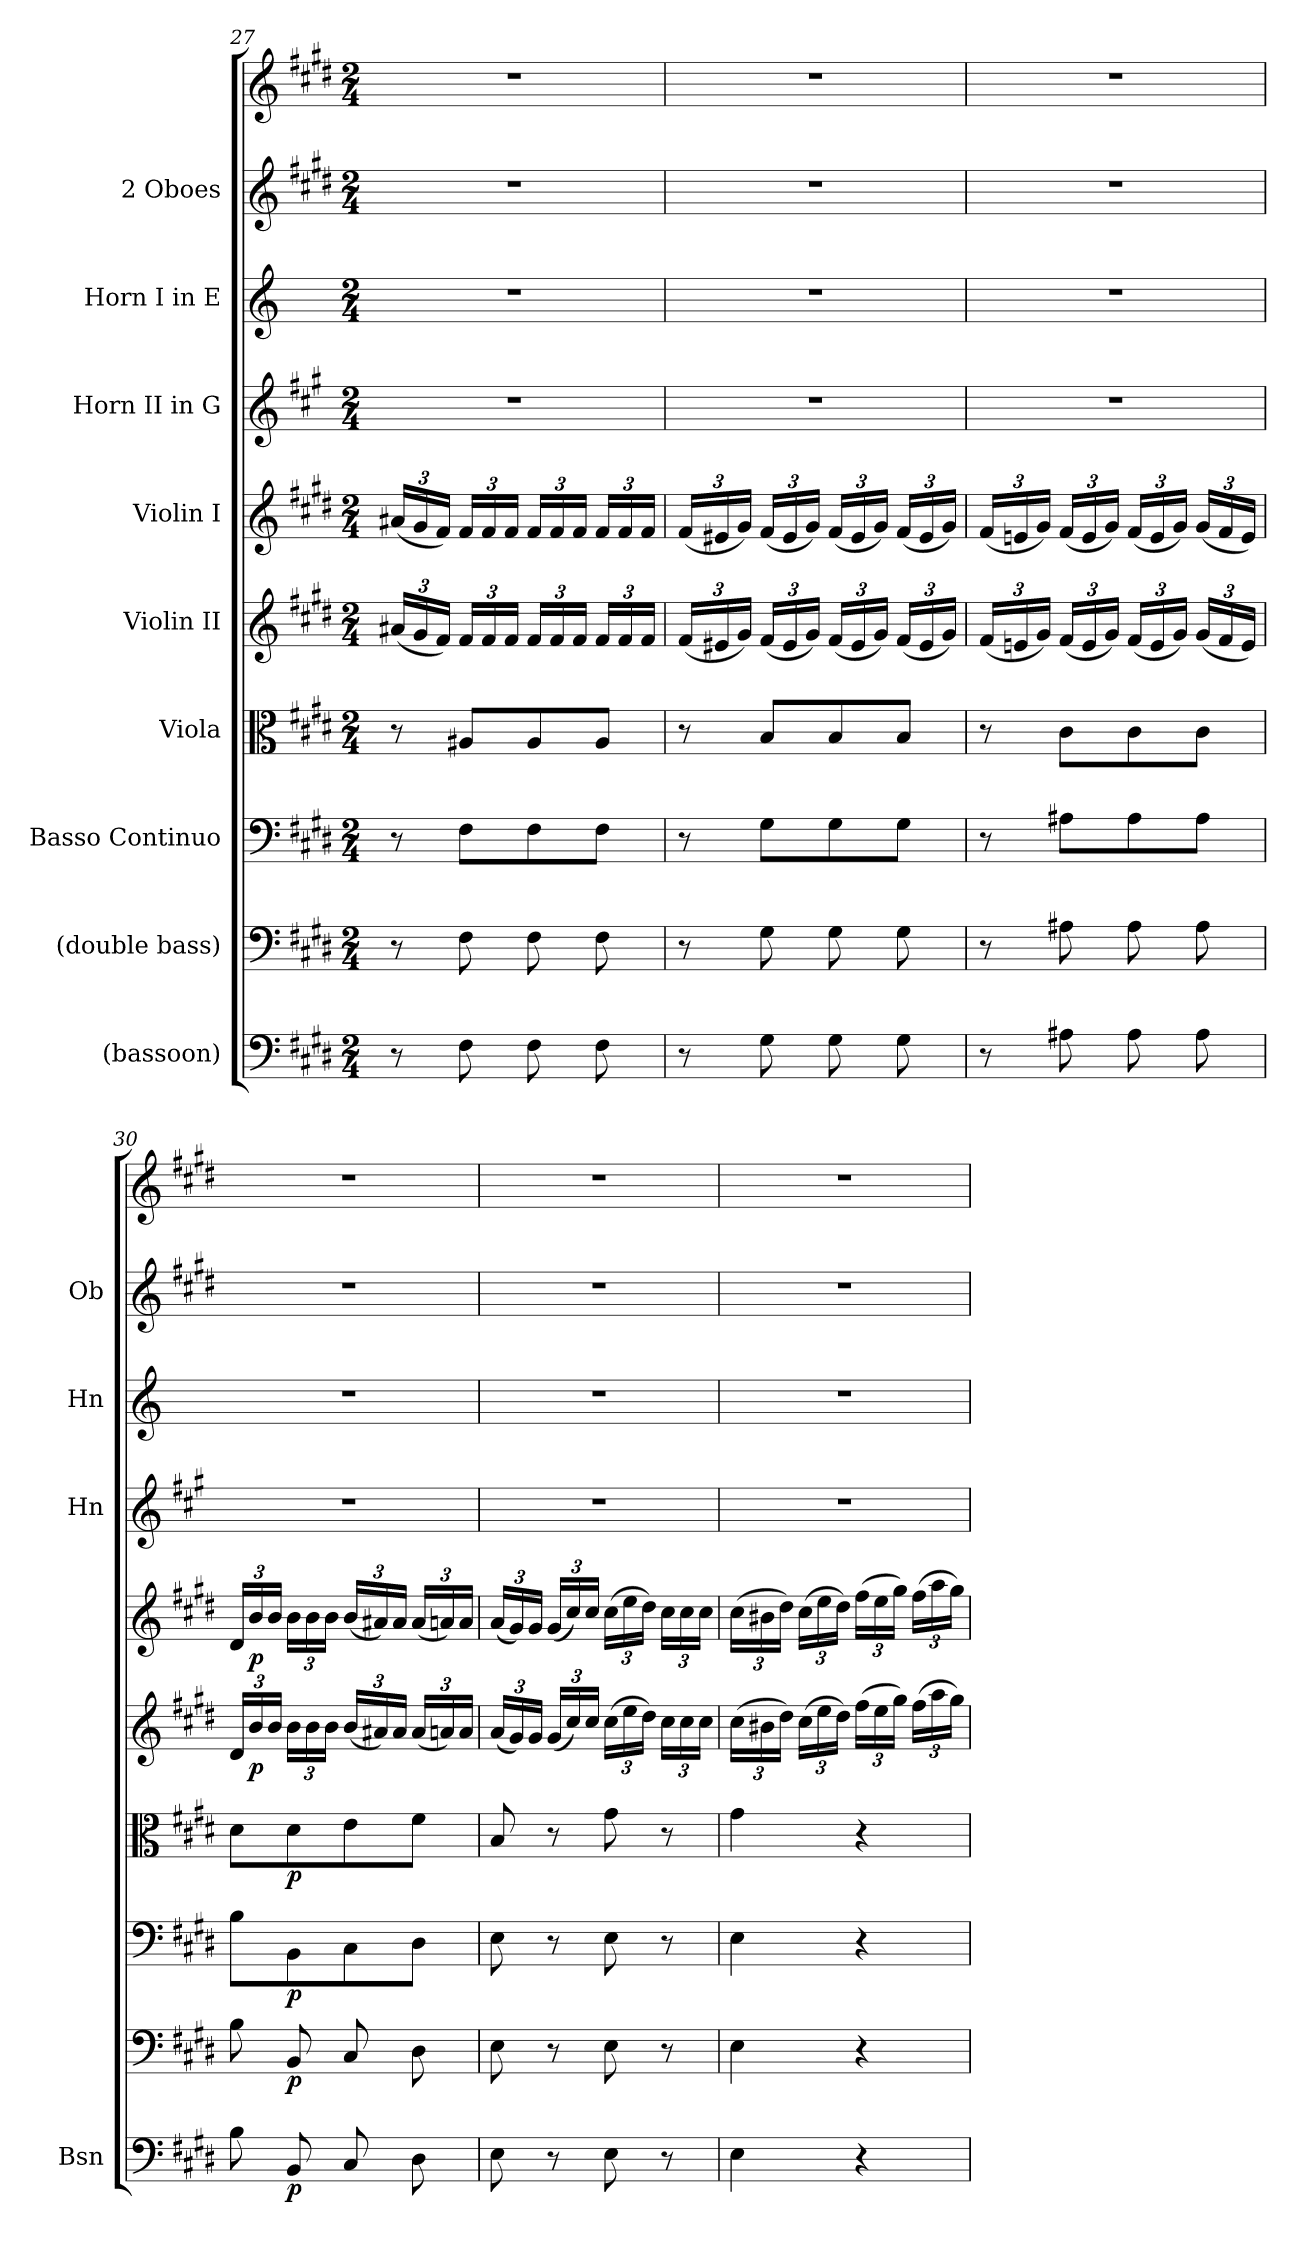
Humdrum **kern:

**kern	**dynam	**kern	**dynam	**kern	**dynam	**kern	**dynam	**kern	**dynam	**kern	**dynam	**kern	**kern	**kern	**kern
*part9	*part9	*part8	*part8	*part7	*part7	*part6	*part6	*part5	*part5	*part4	*part4	*part3	*part2	*part1	*part1
*staff10	*staff10	*staff9	*staff9	*staff8	*staff8	*staff7	*staff7	*staff6	*staff6	*staff5	*staff5	*staff4	*staff3	*staff2	*staff1
*I"(bassoon)	*	*I"(double bass)	*	*I"Basso Continuo	*	*I"Viola	*	*I"Violin II	*	*I"Violin I	*	*I"Horn II in G	*I"Horn I in E	*I"2 Oboes	*
*I'Bsn	*	*	*	*	*	*	*	*	*	*	*	*I'Hn	*I'Hn	*I'Ob	*
*clefF4	*	*clefF4	*	*clefF4	*	*clefC3	*	*clefG2	*	*clefG2	*	*clefG2	*clefG2	*clefG2	*clefG2
*	*	*ITrd7c12	*	*	*	*	*	*	*	*	*	*ITrd3c5	*ITrd5c8	*	*
*k[f#c#g#d#]	*	*k[f#c#g#d#]	*	*k[f#c#g#d#]	*	*k[f#c#g#d#]	*	*k[f#c#g#d#]	*	*k[f#c#g#d#]	*	*k[f#c#g#d#]	*k[f#c#g#d#]	*k[f#c#g#d#]	*k[f#c#g#d#]
*M2/4	*	*M2/4	*	*M2/4	*	*M2/4	*	*M2/4	*	*M2/4	*	*M2/4	*M2/4	*M2/4	*M2/4
*	*	*	*	*	*	*	*	*Xbrackettup	*	*Xbrackettup	*	*	*	*	*
=27	=27	=27	=27	=27	=27	=27	=27	=27	=27	=27	=27	=27	=27	=27	=27
8r	.	8r	.	8r	.	8r	.	(<24a#X/LL	.	(<24a#X/LL	.	2r	2r	2r	2r
.	.	.	.	.	.	.	.	24g#/	.	24g#/	.	.	.	.	.
.	.	.	.	.	.	.	.	24f#/JJ)	.	24f#/JJ)	.	.	.	.	.
8F#\	.	8FF#\	.	8F#\L	.	8A#X/L	.	24f#/LL	.	24f#/LL	.	.	.	.	.
.	.	.	.	.	.	.	.	24f#/	.	24f#/	.	.	.	.	.
.	.	.	.	.	.	.	.	24f#/JJ	.	24f#/JJ	.	.	.	.	.
8F#\	.	8FF#\	.	8F#\	.	8A#/	.	24f#/LL	.	24f#/LL	.	.	.	.	.
.	.	.	.	.	.	.	.	24f#/	.	24f#/	.	.	.	.	.
.	.	.	.	.	.	.	.	24f#/JJ	.	24f#/JJ	.	.	.	.	.
8F#\	.	8FF#\	.	8F#\J	.	8A#/J	.	24f#/LL	.	24f#/LL	.	.	.	.	.
.	.	.	.	.	.	.	.	24f#/	.	24f#/	.	.	.	.	.
.	.	.	.	.	.	.	.	24f#/JJ	.	24f#/JJ	.	.	.	.	.
!!LO:PB:g=z
=28	=28	=28	=28	=28	=28	=28	=28	=28	=28	=28	=28	=28	=28	=28	=28
8r	.	8r	.	8r	.	8r	.	(<24f#/LL	.	(<24f#/LL	.	2r	2r	2r	2r
.	.	.	.	.	.	.	.	24e#X/	.	24e#X/	.	.	.	.	.
.	.	.	.	.	.	.	.	24g#/JJ)	.	24g#/JJ)	.	.	.	.	.
8G#\	.	8GG#\	.	8G#\L	.	8B/L	.	(<24f#/LL	.	(<24f#/LL	.	.	.	.	.
.	.	.	.	.	.	.	.	24e#/	.	24e#/	.	.	.	.	.
.	.	.	.	.	.	.	.	24g#/JJ)	.	24g#/JJ)	.	.	.	.	.
8G#\	.	8GG#\	.	8G#\	.	8B/	.	(<24f#/LL	.	(<24f#/LL	.	.	.	.	.
.	.	.	.	.	.	.	.	24e#/	.	24e#/	.	.	.	.	.
.	.	.	.	.	.	.	.	24g#/JJ)	.	24g#/JJ)	.	.	.	.	.
8G#\	.	8GG#\	.	8G#\J	.	8B/J	.	(<24f#/LL	.	(<24f#/LL	.	.	.	.	.
.	.	.	.	.	.	.	.	24e#/	.	24e#/	.	.	.	.	.
.	.	.	.	.	.	.	.	24g#/JJ)	.	24g#/JJ)	.	.	.	.	.
=29	=29	=29	=29	=29	=29	=29	=29	=29	=29	=29	=29	=29	=29	=29	=29
!	!	!	!	!	!	!	!	!	!LO:DY:b	!	!	!	!	!	!
!	!	!	!	!	!	!	!	!	!LO:DY:n=1:b	!	!LO:DY:b	!	!	!	!
!	!	!	!	!	!	!	!	!	!	!	!LO:DY:n=1:b	!	!	!	!
8r	.	8r	.	8r	.	8r	.	(<24f#/LL	other-dynamics f	(<24f#/LL	other-dynamics f	2r	2r	2r	2r
.	.	.	.	.	.	.	.	24en/	.	24en/	.	.	.	.	.
.	.	.	.	.	.	.	.	24g#/JJ)	.	24g#/JJ)	.	.	.	.	.
!	!LO:DY:b	!	!	!	!	!	!	!	!	!	!	!	!	!	!
!	!LO:DY:n=1:b	!	!LO:DY:b	!	!	!	!	!	!	!	!	!	!	!	!
!	!	!	!LO:DY:n=1:b	!	!LO:DY:b	!	!	!	!	!	!	!	!	!	!
!	!	!	!	!	!LO:DY:n=1:b	!	!LO:DY:b	!	!	!	!	!	!	!	!
!	!	!	!	!	!	!	!LO:DY:n=1:b	!	!	!	!	!	!	!	!
8A#X\	other-dynamics f	8AA#X\	other-dynamics f	8A#X\L	other-dynamics f	8c#\L	other-dynamics f	(<24f#/LL	.	(<24f#/LL	.	.	.	.	.
.	.	.	.	.	.	.	.	24e/	.	24e/	.	.	.	.	.
.	.	.	.	.	.	.	.	24g#/JJ)	.	24g#/JJ)	.	.	.	.	.
8A#\	.	8AA#\	.	8A#\	.	8c#\	.	(<24f#/LL	.	(<24f#/LL	.	.	.	.	.
.	.	.	.	.	.	.	.	24e/	.	24e/	.	.	.	.	.
.	.	.	.	.	.	.	.	24g#/JJ)	.	24g#/JJ)	.	.	.	.	.
8A#\	.	8AA#\	.	8A#\J	.	8c#\J	.	(<24g#/LL	.	(<24g#/LL	.	.	.	.	.
.	.	.	.	.	.	.	.	24f#/	.	24f#/	.	.	.	.	.
.	.	.	.	.	.	.	.	24e/JJ)	.	24e/JJ)	.	.	.	.	.
=30	=30	=30	=30	=30	=30	=30	=30	=30	=30	=30	=30	=30	=30	=30	=30
8B\	.	8BB\	.	8B\L	.	8d#\L	.	24d#/LL	.	24d#/LL	.	2r	2r	2r	2r
!	!	!	!	!	!	!	!	!	!LO:DY:b	!	!LO:DY:b	!	!	!	!
.	.	.	.	.	.	.	.	24b/	p	24b/	p	.	.	.	.
.	.	.	.	.	.	.	.	24b/JJ	.	24b/JJ	.	.	.	.	.
!	!LO:DY:b	!	!LO:DY:b	!	!LO:DY:b	!	!LO:DY:b	!	!	!	!	!	!	!	!
8BB/	p	8BBB/	p	8BB\	p	8d#\	p	24b\LL	.	24b\LL	.	.	.	.	.
.	.	.	.	.	.	.	.	24b\	.	24b\	.	.	.	.	.
.	.	.	.	.	.	.	.	24b\JJ	.	24b\JJ	.	.	.	.	.
8C#/	.	8CC#/	.	8C#\	.	8e\	.	(<24b/LL	.	(<24b/LL	.	.	.	.	.
.	.	.	.	.	.	.	.	24a#X/)	.	24a#X/)	.	.	.	.	.
.	.	.	.	.	.	.	.	24a#/JJ	.	24a#/JJ	.	.	.	.	.
8D#\	.	8DD#\	.	8D#\J	.	8f#\J	.	(<24a#/LL	.	(<24a#/LL	.	.	.	.	.
.	.	.	.	.	.	.	.	24an/)	.	24an/)	.	.	.	.	.
.	.	.	.	.	.	.	.	24a/JJ	.	24a/JJ	.	.	.	.	.
=31	=31	=31	=31	=31	=31	=31	=31	=31	=31	=31	=31	=31	=31	=31	=31
8E\	.	8EE\	.	8E\	.	8B/	.	(<24a/LL	.	(<24a/LL	.	2r	2r	2r	2r
.	.	.	.	.	.	.	.	24g#/)	.	24g#/)	.	.	.	.	.
.	.	.	.	.	.	.	.	24g#/JJ	.	24g#/JJ	.	.	.	.	.
8r	.	8r	.	8r	.	8r	.	(<24g#/LL	.	(<24g#/LL	.	.	.	.	.
.	.	.	.	.	.	.	.	24cc#/)	.	24cc#/)	.	.	.	.	.
.	.	.	.	.	.	.	.	24cc#/JJ	.	24cc#/JJ	.	.	.	.	.
8E\	.	8EE\	.	8E\	.	8g#\	.	(>24cc#\LL	.	(>24cc#\LL	.	.	.	.	.
.	.	.	.	.	.	.	.	24ee\	.	24ee\	.	.	.	.	.
.	.	.	.	.	.	.	.	24dd#\JJ)	.	24dd#\JJ)	.	.	.	.	.
8r	.	8r	.	8r	.	8r	.	24cc#\LL	.	24cc#\LL	.	.	.	.	.
.	.	.	.	.	.	.	.	24cc#\	.	24cc#\	.	.	.	.	.
.	.	.	.	.	.	.	.	24cc#\JJ	.	24cc#\JJ	.	.	.	.	.
!!LO:LB:g=z
=32	=32	=32	=32	=32	=32	=32	=32	=32	=32	=32	=32	=32	=32	=32	=32
4E\	.	4EE\	.	4E\	.	4g#\	.	(>24cc#\LL	.	(>24cc#\LL	.	2r	2r	2r	2r
.	.	.	.	.	.	.	.	24b#X\	.	24b#X\	.	.	.	.	.
.	.	.	.	.	.	.	.	24dd#\JJ)	.	24dd#\JJ)	.	.	.	.	.
.	.	.	.	.	.	.	.	(>24cc#\LL	.	(>24cc#\LL	.	.	.	.	.
.	.	.	.	.	.	.	.	24ee\	.	24ee\	.	.	.	.	.
.	.	.	.	.	.	.	.	24dd#\JJ)	.	24dd#\JJ)	.	.	.	.	.
4r	.	4r	.	4r	.	4r	.	(>24ff#\LL	.	(>24ff#\LL	.	.	.	.	.
.	.	.	.	.	.	.	.	24ee\	.	24ee\	.	.	.	.	.
.	.	.	.	.	.	.	.	24gg#\JJ)	.	24gg#\JJ)	.	.	.	.	.
.	.	.	.	.	.	.	.	(>24ff#\LL	.	(>24ff#\LL	.	.	.	.	.
.	.	.	.	.	.	.	.	24aa\	.	24aa\	.	.	.	.	.
.	.	.	.	.	.	.	.	24gg#\JJ)	.	24gg#\JJ)	.	.	.	.	.
=	=	=	=	=	=	=	=	=	=	=	=	=	=	=	=
*-	*-	*-	*-	*-	*-	*-	*-	*-	*-	*-	*-	*-	*-	*-	*-
